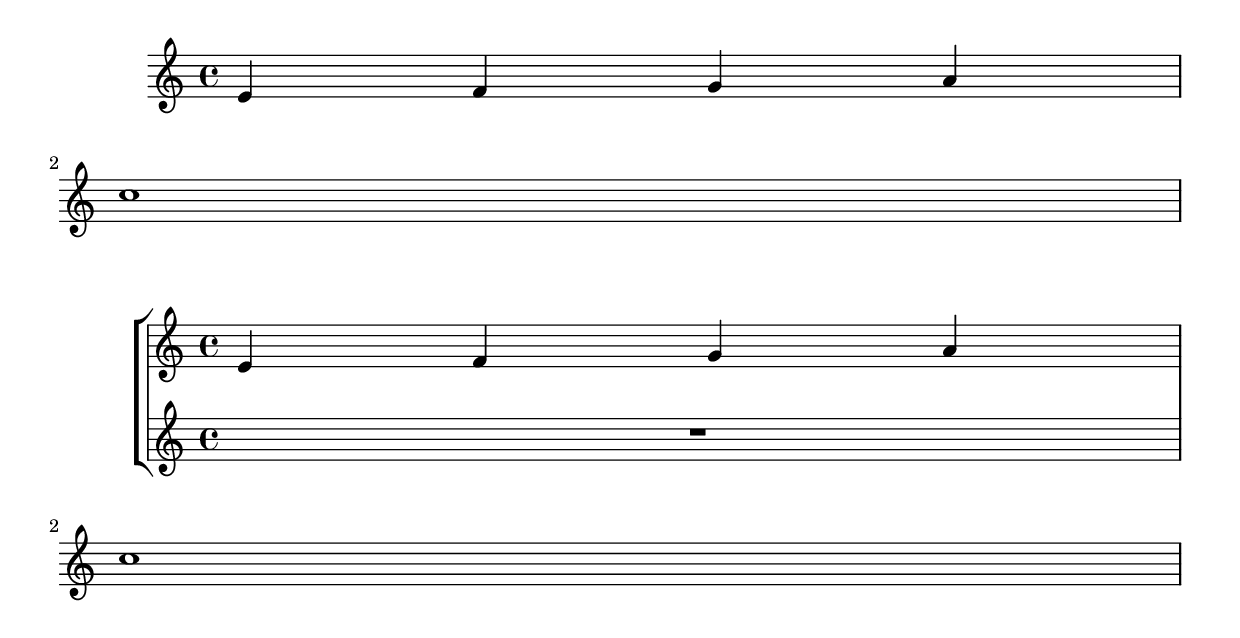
%% Do not edit this file; it is auto-generated from LSR http://lsr.dsi.unimi.it
%% This file is in the public domain.
\version "2.11.62"

\header {
  lsrtags = "staff-notation, tweaks-and-overrides, breaks"

  texidoc = "
The first empty staff can also be removed from the score by setting the
@code{VerticalAxisGroup} property @code{remove-first}. This can be done
globally inside the @code{\\layout} block, or locally inside the
specific staff that should be removed.  In the latter case, you have to
specify the context (@code{Staff} applies only to the current staff) in
front of the property.

The lower staff of the second staff group is not removed, because the
setting applies only to the specific staff inside of which it is
written. 

"
  doctitle = "Removing the first empty line"
} % begin verbatim
\layout {
  \context { 
    \RemoveEmptyStaffContext 
    % To use the setting globally, uncomment the following line:
    % \override VerticalAxisGroup #'remove-first = ##t
  }
}
\new StaffGroup <<
  \new Staff \relative c' {
    e4 f g a \break
    c1
  }
  \new Staff {
    % To use the setting globally, comment this line,
    % uncomment the line in the \layout block above
    \override Staff.VerticalAxisGroup #'remove-first = ##t
    R1 \break
    R
  }
>>
\new StaffGroup <<
  \new Staff \relative c' {
    e4 f g a \break
    c1
  }
  \new Staff {
    R1 \break
    R
  }
>>
